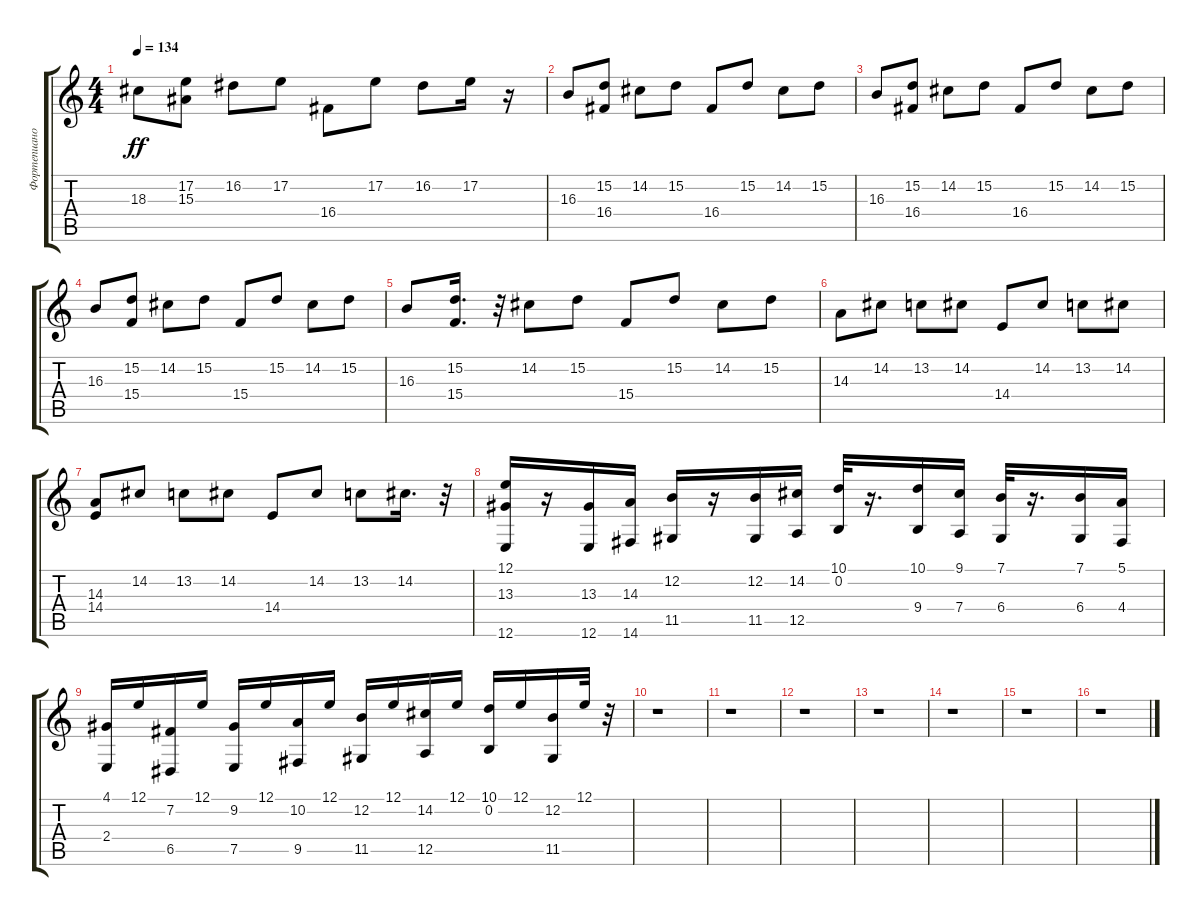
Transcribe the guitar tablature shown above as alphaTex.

\track ("Фортепиано" "Фортепиано") {instrument harpsichord}
\staff {score tabs}
\tuning (E4 B3 G3 D3 A2 E2) {hide}
\ts (4 4)
\tempo 134
\clef g2
\ks c
18.3.8{dy ff} (17.2 15.3).8 16.2.8 17.2.8 16.4.8 17.2.8 16.2.8 17.2.16 r.16 |
16.3.8 (15.2 16.4).8 14.2.8 15.2.8 16.4.8 15.2.8 14.2.8 15.2.8 |
16.3.8 (15.2 16.4).8 14.2.8 15.2.8 16.4.8 15.2.8 14.2.8 15.2.8 |
16.3.8 (15.2 15.4).8 14.2.8 15.2.8 15.4.8 15.2.8 14.2.8 15.2.8 |
16.3.8 (15.2 15.4).16{d} r.32 14.2.8 15.2.8 15.4.8 15.2.8 14.2.8 15.2.8 |
14.3.8 14.2.8 13.2.8 14.2.8 14.4.8 14.2.8 13.2.8 14.2.8 |
(14.3 14.4).8 14.2.8 13.2.8 14.2.8 14.4.8 14.2.8 13.2.8 14.2.16{d} r.32 |
(12.1 13.3 12.6).16 r.16 (13.3 12.6).16 (14.3 14.6).16 (12.2 11.5).16 r.16 (12.2 11.5).16 (14.2 12.5).16 (10.1 0.2).32 r.16{d} (10.1 9.4).16 (9.1 7.4).16 (7.1 6.4).32 r.16{d} (7.1 6.4).16 (5.1 4.4).16 |
(4.1 2.4).16 12.1.16 (7.2 6.5).16 12.1.16 (9.2 7.5).16 12.1.16 (10.2 9.5).16 12.1.16 (12.2 11.5).16 12.1.16 (14.2 12.5).16 12.1.16 (10.1 0.2).16 12.1.16 (12.2 11.5).16 12.1.32 r.32 |
r.1 |
r.1 |
r.1 |
r.1 |
r.1 |
r.1 |
r.1
